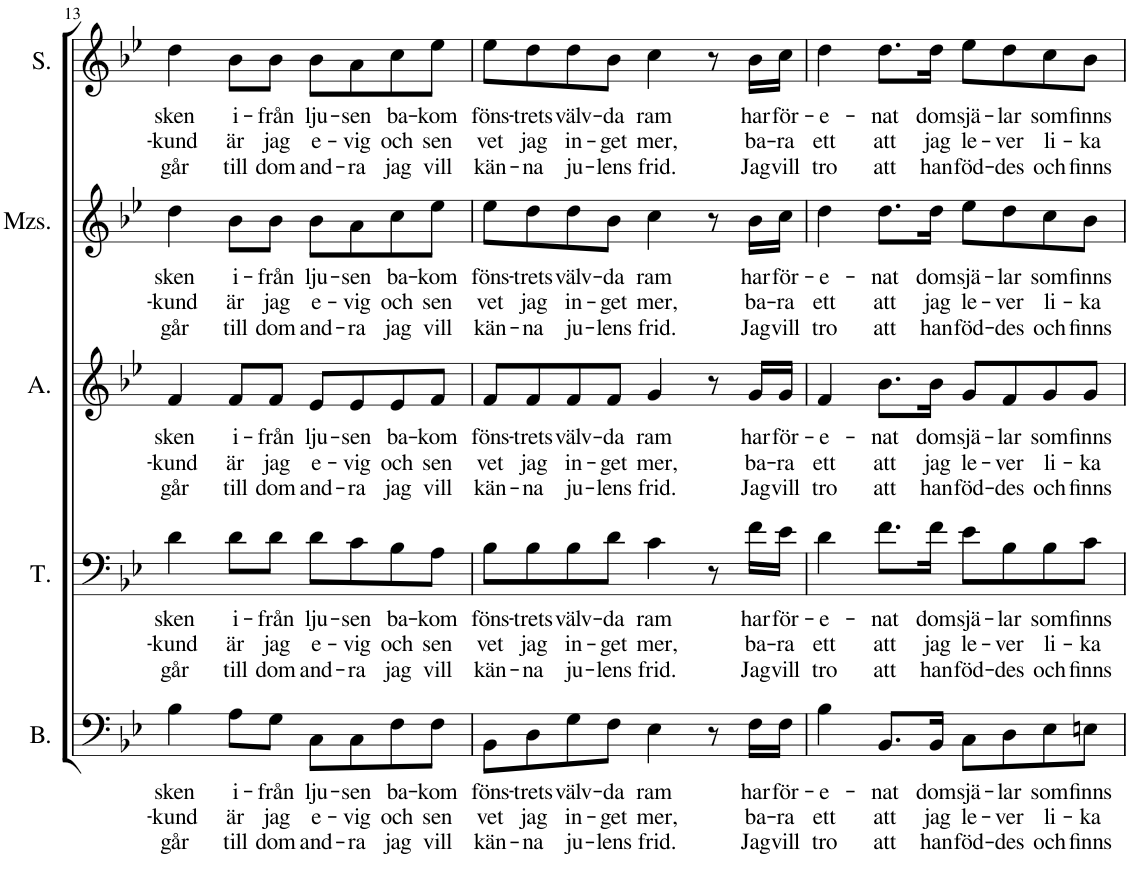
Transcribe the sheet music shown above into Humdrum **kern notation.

**kern	**text	**text	**text	**kern	**text	**text	**text	**kern	**text	**text	**text	**kern	**text	**text	**text	**kern	**text	**text	**text
*part5	*part5	*part5	*part5	*part4	*part4	*part4	*part4	*part3	*part3	*part3	*part3	*part2	*part2	*part2	*part2	*part1	*part1	*part1	*part1
*staff5	*staff5	*staff5	*staff5	*staff4	*staff4	*staff4	*staff4	*staff3	*staff3	*staff3	*staff3	*staff2	*staff2	*staff2	*staff2	*staff1	*staff1	*staff1	*staff1
*I"Bass	*	*	*	*I"Tenor	*	*	*	*I"Alto	*	*	*	*I"Mezzo-soprano	*	*	*	*I"Soprano	*	*	*
*I'B.	*	*	*	*I'T.	*	*	*	*I'A.	*	*	*	*I'Mzs.	*	*	*	*I'S.	*	*	*
!!LO:PB:g=z
*clefF4	*	*	*	*clefF4	*	*	*	*clefG2	*	*	*	*clefG2	*	*	*	*clefG2	*	*	*
*k[b-e-]	*	*	*	*k[b-e-]	*	*	*	*k[b-e-]	*	*	*	*k[b-e-]	*	*	*	*k[b-e-]	*	*	*
*M4/4	*	*	*	*M4/4	*	*	*	*M4/4	*	*	*	*M4/4	*	*	*	*M4/4	*	*	*
*met(c)	*	*	*	*met(c)	*	*	*	*met(c)	*	*	*	*met(c)	*	*	*	*met(c)	*	*	*
=13	=13	=13	=13	=13	=13	=13	=13	=13	=13	=13	=13	=13	=13	=13	=13	=13	=13	=13	=13
!	!LO:LY:b	!LO:LY:b	!LO:LY:b	!	!LO:LY:b	!LO:LY:b	!LO:LY:b	!	!LO:LY:b	!LO:LY:b	!LO:LY:b	!	!LO:LY:b	!LO:LY:b	!LO:LY:b	!	!LO:LY:b	!LO:LY:b	!LO:LY:b
4B-\	sken	-kund	går	4d\	sken	-kund	går	4f/	sken	-kund	går	4dd\	sken	-kund	går	4dd\	sken	-kund	går
!	!LO:LY:b	!LO:LY:b	!LO:LY:b	!	!LO:LY:b	!LO:LY:b	!LO:LY:b	!	!LO:LY:b	!LO:LY:b	!LO:LY:b	!	!LO:LY:b	!LO:LY:b	!LO:LY:b	!	!LO:LY:b	!LO:LY:b	!LO:LY:b
8A\L	i-	är	till	8d\L	i-	är	till	8f/L	i-	är	till	8b-\L	i-	är	till	8b-\L	i-	är	till
!	!LO:LY:b	!LO:LY:b	!LO:LY:b	!	!LO:LY:b	!LO:LY:b	!LO:LY:b	!	!LO:LY:b	!LO:LY:b	!LO:LY:b	!	!LO:LY:b	!LO:LY:b	!LO:LY:b	!	!LO:LY:b	!LO:LY:b	!LO:LY:b
8G\J	-från	jag	dom	8d\J	-från	jag	dom	8f/J	-från	jag	dom	8b-\J	-från	jag	dom	8b-\J	-från	jag	dom
!	!LO:LY:b	!LO:LY:b	!LO:LY:b	!	!LO:LY:b	!LO:LY:b	!LO:LY:b	!	!LO:LY:b	!LO:LY:b	!LO:LY:b	!	!LO:LY:b	!LO:LY:b	!LO:LY:b	!	!LO:LY:b	!LO:LY:b	!LO:LY:b
8C\L	lju-	e-	and-	8d\L	lju-	e-	and-	8e-/L	lju-	e-	and-	8b-\L	lju-	e-	and-	8b-\L	lju-	e-	and-
!	!LO:LY:b	!LO:LY:b	!LO:LY:b	!	!LO:LY:b	!LO:LY:b	!LO:LY:b	!	!LO:LY:b	!LO:LY:b	!LO:LY:b	!	!LO:LY:b	!LO:LY:b	!LO:LY:b	!	!LO:LY:b	!LO:LY:b	!LO:LY:b
8C\	-sen	-vig	-ra	8c\	-sen	-vig	-ra	8e-/	-sen	-vig	-ra	8a\	-sen	-vig	-ra	8a\	-sen	-vig	-ra
!	!LO:LY:b	!LO:LY:b	!LO:LY:b	!	!LO:LY:b	!LO:LY:b	!LO:LY:b	!	!LO:LY:b	!LO:LY:b	!LO:LY:b	!	!LO:LY:b	!LO:LY:b	!LO:LY:b	!	!LO:LY:b	!LO:LY:b	!LO:LY:b
8F\	ba-	och	jag	8B-\	ba-	och	jag	8e-/	ba-	och	jag	8cc\	ba-	och	jag	8cc\	ba-	och	jag
!	!LO:LY:b	!LO:LY:b	!LO:LY:b	!	!LO:LY:b	!LO:LY:b	!LO:LY:b	!	!LO:LY:b	!LO:LY:b	!LO:LY:b	!	!LO:LY:b	!LO:LY:b	!LO:LY:b	!	!LO:LY:b	!LO:LY:b	!LO:LY:b
8F\J	-kom	sen	vill	8A\J	-kom	sen	vill	8f/J	-kom	sen	vill	8ee-\J	-kom	sen	vill	8ee-\J	-kom	sen	vill
=14	=14	=14	=14	=14	=14	=14	=14	=14	=14	=14	=14	=14	=14	=14	=14	=14	=14	=14	=14
!	!LO:LY:b	!LO:LY:b	!LO:LY:b	!	!LO:LY:b	!LO:LY:b	!LO:LY:b	!	!LO:LY:b	!LO:LY:b	!LO:LY:b	!	!LO:LY:b	!LO:LY:b	!LO:LY:b	!	!LO:LY:b	!LO:LY:b	!LO:LY:b
8BB-\L	föns-	vet	kän-	8B-\L	föns-	vet	kän-	8f/L	föns-	vet	kän-	8ee-\L	föns-	vet	kän-	8ee-\L	föns-	vet	kän-
!	!LO:LY:b	!LO:LY:b	!LO:LY:b	!	!LO:LY:b	!LO:LY:b	!LO:LY:b	!	!LO:LY:b	!LO:LY:b	!LO:LY:b	!	!LO:LY:b	!LO:LY:b	!LO:LY:b	!	!LO:LY:b	!LO:LY:b	!LO:LY:b
8D\	-trets	jag	-na	8B-\	-trets	jag	-na	8f/	-trets	jag	-na	8dd\	-trets	jag	-na	8dd\	-trets	jag	-na
!	!LO:LY:b	!LO:LY:b	!LO:LY:b	!	!LO:LY:b	!LO:LY:b	!LO:LY:b	!	!LO:LY:b	!LO:LY:b	!LO:LY:b	!	!LO:LY:b	!LO:LY:b	!LO:LY:b	!	!LO:LY:b	!LO:LY:b	!LO:LY:b
8G\	välv-	in-	ju-	8B-\	välv-	in-	ju-	8f/	välv-	in-	ju-	8dd\	välv-	in-	ju-	8dd\	välv-	in-	ju-
!	!LO:LY:b	!LO:LY:b	!LO:LY:b	!	!LO:LY:b	!LO:LY:b	!LO:LY:b	!	!LO:LY:b	!LO:LY:b	!LO:LY:b	!	!LO:LY:b	!LO:LY:b	!LO:LY:b	!	!LO:LY:b	!LO:LY:b	!LO:LY:b
8F\J	-da	-get	-lens	8d\J	-da	-get	-lens	8f/J	-da	-get	-lens	8b-\J	-da	-get	-lens	8b-\J	-da	-get	-lens
!	!LO:LY:b	!LO:LY:b	!LO:LY:b	!	!LO:LY:b	!LO:LY:b	!LO:LY:b	!	!LO:LY:b	!LO:LY:b	!LO:LY:b	!	!LO:LY:b	!LO:LY:b	!LO:LY:b	!	!LO:LY:b	!LO:LY:b	!LO:LY:b
4E-\	ram	mer,	frid.	4c\	ram	mer,	frid.	4g/	ram	mer,	frid.	4cc\	ram	mer,	frid.	4cc\	ram	mer,	frid.
8r	.	.	.	8r	.	.	.	8r	.	.	.	8r	.	.	.	8r	.	.	.
!	!LO:LY:b	!LO:LY:b	!LO:LY:b	!	!LO:LY:b	!LO:LY:b	!LO:LY:b	!	!LO:LY:b	!LO:LY:b	!LO:LY:b	!	!LO:LY:b	!LO:LY:b	!LO:LY:b	!	!LO:LY:b	!LO:LY:b	!LO:LY:b
16F\LL	har	ba-	Jag	16f\LL	har	ba-	Jag	16g/LL	har	ba-	Jag	16b-\LL	har	ba-	Jag	16b-\LL	har	ba-	Jag
!	!LO:LY:b	!LO:LY:b	!LO:LY:b	!	!LO:LY:b	!LO:LY:b	!LO:LY:b	!	!LO:LY:b	!LO:LY:b	!LO:LY:b	!	!LO:LY:b	!LO:LY:b	!LO:LY:b	!	!LO:LY:b	!LO:LY:b	!LO:LY:b
16F\JJ	för-	-ra	vill	16e-\JJ	för-	-ra	vill	16g/JJ	för-	-ra	vill	16cc\JJ	för-	-ra	vill	16cc\JJ	för-	-ra	vill
=15	=15	=15	=15	=15	=15	=15	=15	=15	=15	=15	=15	=15	=15	=15	=15	=15	=15	=15	=15
!	!LO:LY:b	!LO:LY:b	!LO:LY:b	!	!LO:LY:b	!LO:LY:b	!LO:LY:b	!	!LO:LY:b	!LO:LY:b	!LO:LY:b	!	!LO:LY:b	!LO:LY:b	!LO:LY:b	!	!LO:LY:b	!LO:LY:b	!LO:LY:b
4B-\	-e-	ett	tro	4d\	-e-	ett	tro	4f/	-e-	ett	tro	4dd\	-e-	ett	tro	4dd\	-e-	ett	tro
!	!LO:LY:b	!LO:LY:b	!LO:LY:b	!	!LO:LY:b	!LO:LY:b	!LO:LY:b	!	!LO:LY:b	!LO:LY:b	!LO:LY:b	!	!LO:LY:b	!LO:LY:b	!LO:LY:b	!	!LO:LY:b	!LO:LY:b	!LO:LY:b
8.BB-/L	-nat	att	att	8.f\L	-nat	att	att	8.b-\L	-nat	att	att	8.dd\L	-nat	att	att	8.dd\L	-nat	att	att
!	!LO:LY:b	!LO:LY:b	!LO:LY:b	!	!LO:LY:b	!LO:LY:b	!LO:LY:b	!	!LO:LY:b	!LO:LY:b	!LO:LY:b	!	!LO:LY:b	!LO:LY:b	!LO:LY:b	!	!LO:LY:b	!LO:LY:b	!LO:LY:b
16BB-/Jk	dom	jag	han	16f\Jk	dom	jag	han	16b-\Jk	dom	jag	han	16dd\Jk	dom	jag	han	16dd\Jk	dom	jag	han
!	!LO:LY:b	!LO:LY:b	!LO:LY:b	!	!LO:LY:b	!LO:LY:b	!LO:LY:b	!	!LO:LY:b	!LO:LY:b	!LO:LY:b	!	!LO:LY:b	!LO:LY:b	!LO:LY:b	!	!LO:LY:b	!LO:LY:b	!LO:LY:b
8C\L	sjä-	le-	föd-	8e-\L	sjä-	le-	föd-	8g/L	sjä-	le-	föd-	8ee-\L	sjä-	le-	föd-	8ee-\L	sjä-	le-	föd-
!	!LO:LY:b	!LO:LY:b	!LO:LY:b	!	!LO:LY:b	!LO:LY:b	!LO:LY:b	!	!LO:LY:b	!LO:LY:b	!LO:LY:b	!	!LO:LY:b	!LO:LY:b	!LO:LY:b	!	!LO:LY:b	!LO:LY:b	!LO:LY:b
8D\	-lar	-ver	-des	8B-\	-lar	-ver	-des	8f/	-lar	-ver	-des	8dd\	-lar	-ver	-des	8dd\	-lar	-ver	-des
!	!LO:LY:b	!LO:LY:b	!LO:LY:b	!	!LO:LY:b	!LO:LY:b	!LO:LY:b	!	!LO:LY:b	!LO:LY:b	!LO:LY:b	!	!LO:LY:b	!LO:LY:b	!LO:LY:b	!	!LO:LY:b	!LO:LY:b	!LO:LY:b
8E-\	som	li-	och	8B-\	som	li-	och	8g/	som	li-	och	8cc\	som	li-	och	8cc\	som	li-	och
!	!LO:LY:b	!LO:LY:b	!LO:LY:b	!	!LO:LY:b	!LO:LY:b	!LO:LY:b	!	!LO:LY:b	!LO:LY:b	!LO:LY:b	!	!LO:LY:b	!LO:LY:b	!LO:LY:b	!	!LO:LY:b	!LO:LY:b	!LO:LY:b
8En\J	finns	-ka	finns	8c\J	finns	-ka	finns	8g/J	finns	-ka	finns	8b-\J	finns	-ka	finns	8b-\J	finns	-ka	finns
=	=	=	=	=	=	=	=	=	=	=	=	=	=	=	=	=	=	=	=
*-	*-	*-	*-	*-	*-	*-	*-	*-	*-	*-	*-	*-	*-	*-	*-	*-	*-	*-	*-
